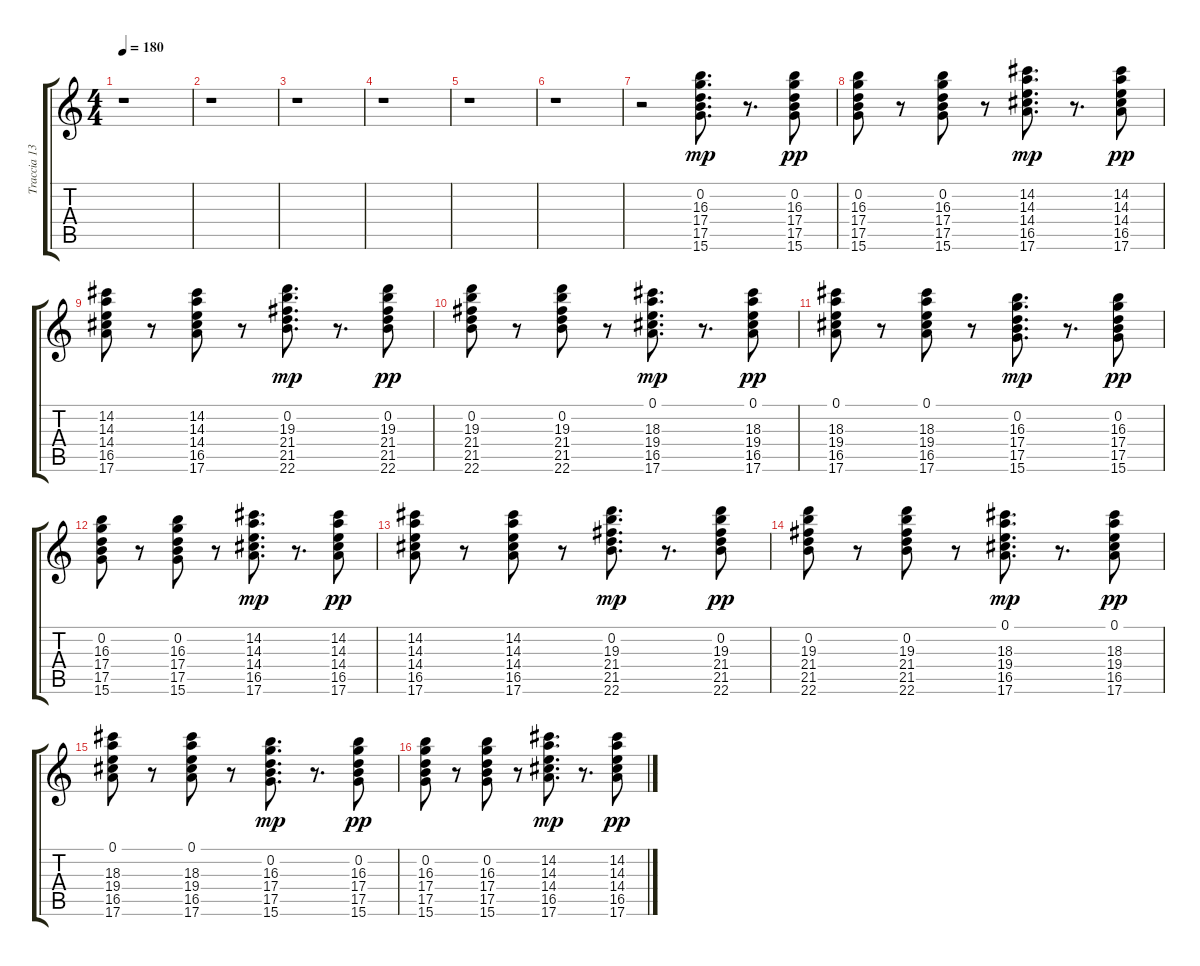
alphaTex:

\track ("Traccia 13" "Traccia 13") {instrument acousticguitarsteel}
\staff {score tabs}
\tuning (E4 B3 G3 D3 A2 E2) {hide}
\ts (4 4)
\tempo 180
\clef g2
\ks c
r.1{dy mp} |
r.1 |
r.1 |
r.1 |
r.1 |
r.1 |
r.2 (0.2 16.3 17.4 17.5 15.6).8{d} r.8{d} (0.2 16.3 17.4 17.5 15.6).8{dy pp} |
(0.2 16.3 17.4 17.5 15.6).8 r.8 (0.2 16.3 17.4 17.5 15.6).8 r.8 (14.2 14.3 14.4 16.5 17.6).8{d dy mp} r.8{d} (14.2 14.3 14.4 16.5 17.6).8{dy pp} |
(14.2 14.3 14.4 16.5 17.6).8 r.8 (14.2 14.3 14.4 16.5 17.6).8 r.8 (0.2 19.3 21.4 21.5 22.6).8{d dy mp} r.8{d} (0.2 19.3 21.4 21.5 22.6).8{dy pp} |
(0.2 19.3 21.4 21.5 22.6).8 r.8 (0.2 19.3 21.4 21.5 22.6).8 r.8 (0.1 18.3 19.4 16.5 17.6).8{d dy mp} r.8{d} (0.1 18.3 19.4 16.5 17.6).8{dy pp} |
(0.1 18.3 19.4 16.5 17.6).8 r.8 (0.1 18.3 19.4 16.5 17.6).8 r.8 (0.2 16.3 17.4 17.5 15.6).8{d dy mp} r.8{d} (0.2 16.3 17.4 17.5 15.6).8{dy pp} |
(0.2 16.3 17.4 17.5 15.6).8 r.8 (0.2 16.3 17.4 17.5 15.6).8 r.8 (14.2 14.3 14.4 16.5 17.6).8{d dy mp} r.8{d} (14.2 14.3 14.4 16.5 17.6).8{dy pp} |
(14.2 14.3 14.4 16.5 17.6).8 r.8 (14.2 14.3 14.4 16.5 17.6).8 r.8 (0.2 19.3 21.4 21.5 22.6).8{d dy mp} r.8{d} (0.2 19.3 21.4 21.5 22.6).8{dy pp} |
(0.2 19.3 21.4 21.5 22.6).8 r.8 (0.2 19.3 21.4 21.5 22.6).8 r.8 (0.1 18.3 19.4 16.5 17.6).8{d dy mp} r.8{d} (0.1 18.3 19.4 16.5 17.6).8{dy pp} |
(0.1 18.3 19.4 16.5 17.6).8 r.8 (0.1 18.3 19.4 16.5 17.6).8 r.8 (0.2 16.3 17.4 17.5 15.6).8{d dy mp} r.8{d} (0.2 16.3 17.4 17.5 15.6).8{dy pp} |
(0.2 16.3 17.4 17.5 15.6).8 r.8 (0.2 16.3 17.4 17.5 15.6).8 r.8 (14.2 14.3 14.4 16.5 17.6).8{d dy mp} r.8{d} (14.2 14.3 14.4 16.5 17.6).8{dy pp}
